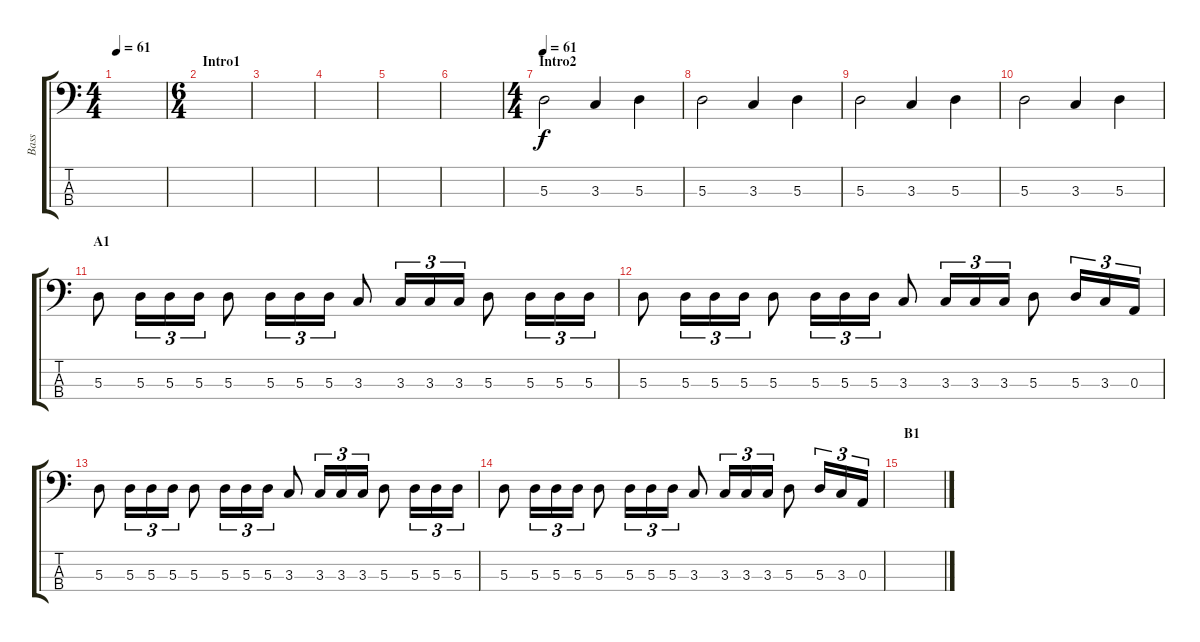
\track ("Bass" "Bass") {instrument fretlessbass}
\staff {score tabs}
\tuning (G2 D2 A1 E1) {hide}
\ts (4 4)
\tempo 61
\tempo 70
\tempo 61
\clef f4
\ks c
|
\ts (6 4)
\section ("" "Intro1")
|
|
|
|
|
\ts (4 4)
\section ("" "Intro2")
\tempo 61
5.3.2 3.3.4 5.3.4 |
5.3.2 3.3.4 5.3.4 |
5.3.2 3.3.4 5.3.4 |
5.3.2 3.3.4 5.3.4 |
\section ("" "A1")
5.3.8 5.3.16{tu (3 2)} 5.3.16{tu (3 2)} 5.3.16{tu (3 2)} 5.3.8 5.3.16{tu (3 2)} 5.3.16{tu (3 2)} 5.3.16{tu (3 2)} 3.3.8 3.3.16{tu (3 2)} 3.3.16{tu (3 2)} 3.3.16{tu (3 2)} 5.3.8 5.3.16{tu (3 2)} 5.3.16{tu (3 2)} 5.3.16{tu (3 2)} |
5.3.8 5.3.16{tu (3 2)} 5.3.16{tu (3 2)} 5.3.16{tu (3 2)} 5.3.8 5.3.16{tu (3 2)} 5.3.16{tu (3 2)} 5.3.16{tu (3 2)} 3.3.8 3.3.16{tu (3 2)} 3.3.16{tu (3 2)} 3.3.16{tu (3 2)} 5.3.8 5.3.16{tu (3 2)} 3.3.16{tu (3 2)} 0.3.16{tu (3 2)} |
5.3.8 5.3.16{tu (3 2)} 5.3.16{tu (3 2)} 5.3.16{tu (3 2)} 5.3.8 5.3.16{tu (3 2)} 5.3.16{tu (3 2)} 5.3.16{tu (3 2)} 3.3.8 3.3.16{tu (3 2)} 3.3.16{tu (3 2)} 3.3.16{tu (3 2)} 5.3.8 5.3.16{tu (3 2)} 5.3.16{tu (3 2)} 5.3.16{tu (3 2)} |
5.3.8 5.3.16{tu (3 2)} 5.3.16{tu (3 2)} 5.3.16{tu (3 2)} 5.3.8 5.3.16{tu (3 2)} 5.3.16{tu (3 2)} 5.3.16{tu (3 2)} 3.3.8 3.3.16{tu (3 2)} 3.3.16{tu (3 2)} 3.3.16{tu (3 2)} 5.3.8 5.3.16{tu (3 2)} 3.3.16{tu (3 2)} 0.3.16{tu (3 2)} |
\section ("" "B1")
